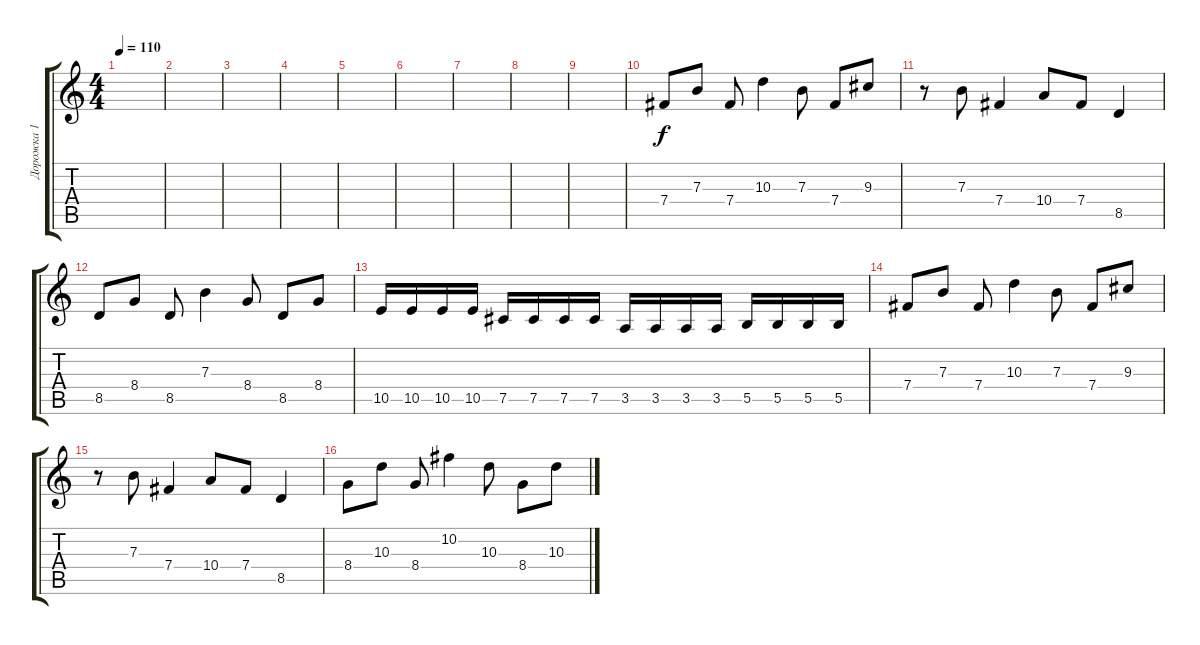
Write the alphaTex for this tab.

\track ("Дорожка 1" "Дорожка 1") {instrument acousticguitarsteel}
\staff {score tabs}
\tuning (Db4 Ab3 E3 B2 Gb2 B1) {hide}
\ts (4 4)
\tempo 110
\clef g2
\ks c
|
|
|
|
|
|
|
|
|
7.4.8 7.3.8 7.4.8 10.3.4 7.3.8 7.4.8 9.3.8 |
r.8 7.3.8 7.4.4 10.4.8 7.4.8 8.5.4 |
8.5.8 8.4.8 8.5.8 7.3.4 8.4.8 8.5.8 8.4.8 |
10.5.16 10.5.16 10.5.16 10.5.16 7.5.16 7.5.16 7.5.16 7.5.16 3.5.16 3.5.16 3.5.16 3.5.16 5.5.16 5.5.16 5.5.16 5.5.16 |
7.4.8 7.3.8 7.4.8 10.3.4 7.3.8 7.4.8 9.3.8 |
r.8 7.3.8 7.4.4 10.4.8 7.4.8 8.5.4 |
8.4.8 10.3.8 8.4.8 10.2.4 10.3.8 8.4.8 10.3.8
